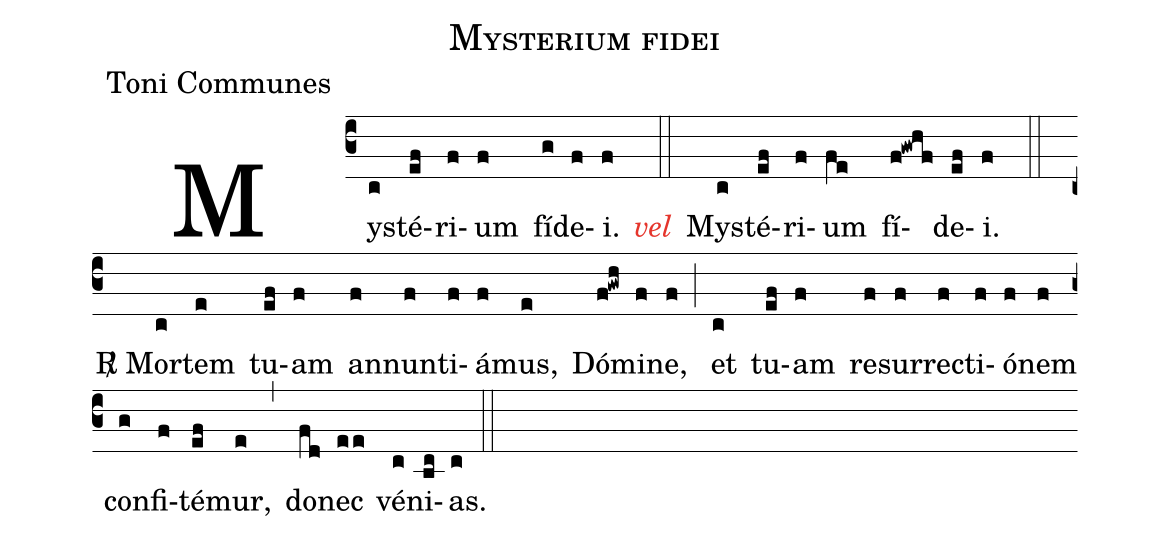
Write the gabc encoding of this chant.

name:Mysterium fidei;
office-part:Toni Communes;
%%
(c3) Mys(c)té(ef)ri(f)um(f) fí(g)de(f)i.(f) <c><i>vel</i></c>(::) Mys(c)té(ef)ri(f)um(fe) fí(f!gwhf)de(ef)i.(f) (::) <sp>R/</sp> Mor(c)tem(e) tu(ef)am(f) an(f)nun(f)ti(f)á(f)mus,(e) Dó(f!gwh)mi(f)ne,(f) (;) et(c) tu(ef)am(f) re(f)sur(f)rec(f)ti(f)ó(f)nem(f) con(g)fi(f)té(ef)mur,(e) (,) do(fd)nec(ee) vé(c)ni(bc)as.(c) (::)
